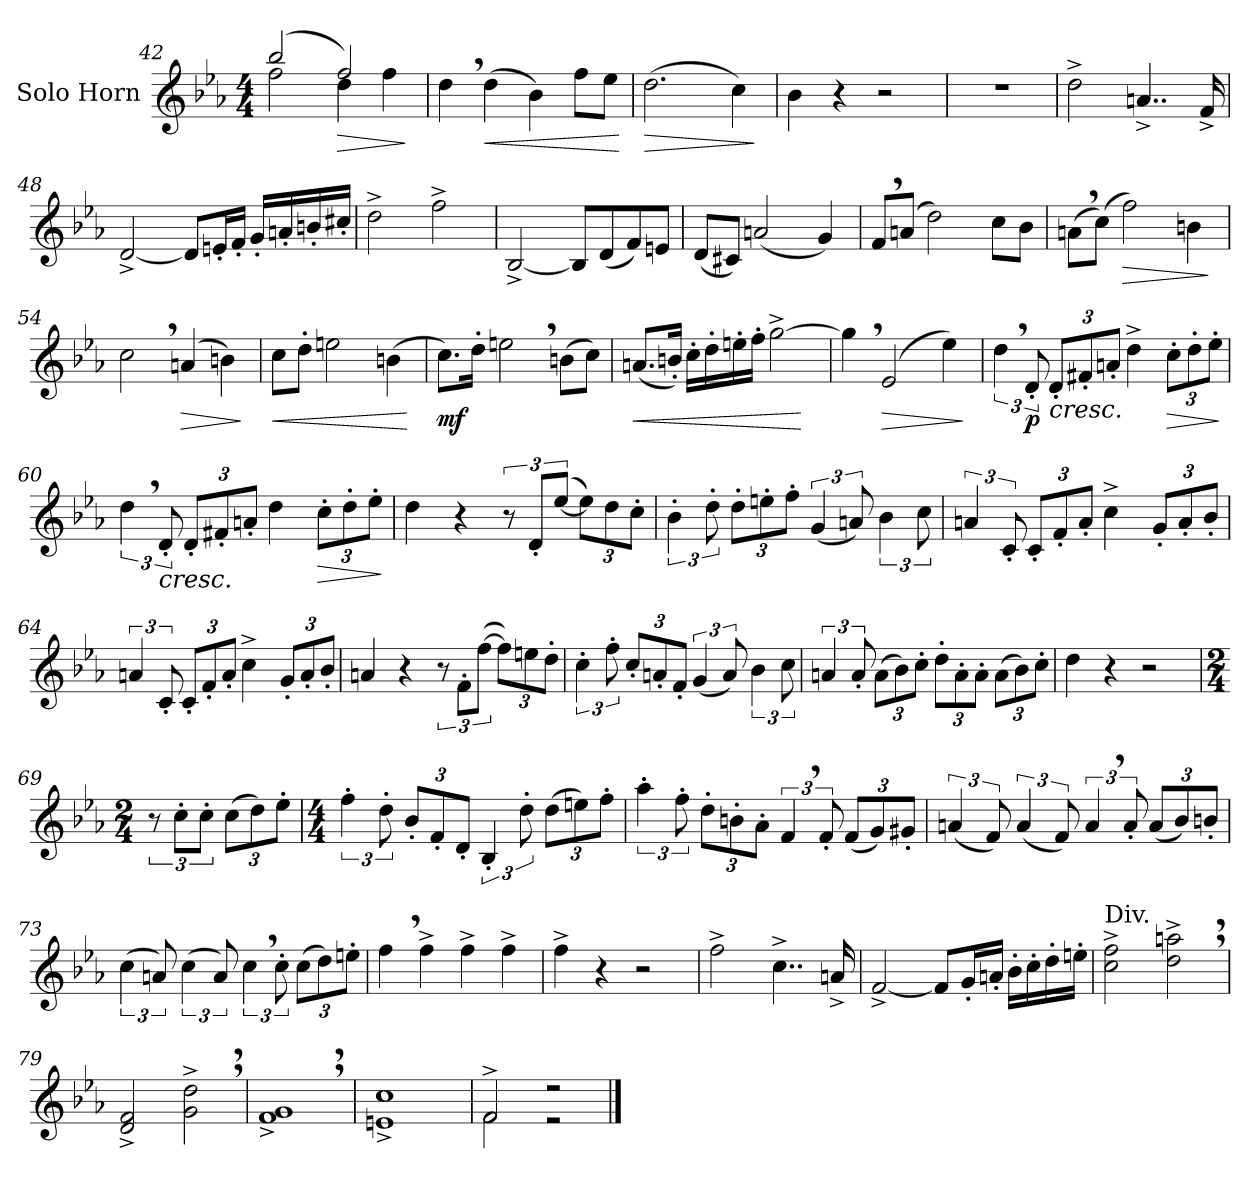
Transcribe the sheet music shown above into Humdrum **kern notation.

**kern	**dynam
*part1	*part1
*staff1	*staff1
*I"Solo Horn	*
*I'Hn.	*
*clefG2	*
*ITrd4c7	*
*k[b-e-a-d-]	*
*M4/4	*
=42	=42
*^	*
(2ee-/	2b-\	.
!	!	!LO:HP:b
2b-/)	4g\	>
.	4b-\	.
*v	*v	*
.	]
=43	=43
4g,\	.
!	!LO:HP:b
(4g\	<
4e-\)	.
8b-\L	.
8a-\J	.
.	[
=44	=44
!	!LO:HP:b
(2.g\	>
4f\)	.
.	]
=45	=45
4e-\	.
4r	.
2r	.
!!LO:LB:g=z
=46	=46
1r	.
=47	=47
!	!LO:DY:b
2g^\	other-dynamics
4..dn^/	.
16B-^/	.
=48	=48
[2G^/	.
8G/L]	.
16An'/L	.
16B-'/JJ	.
16c'/LL	.
16dn'/	.
16en'/	.
16f#X'/JJ	.
=49	=49
2g^\	.
2b-^\	.
=50	=50
[2E-^/	.
8E-/L]	.
(8G/	.
8B-/)	.
8An/J	.
=51	=51
(8G/L	.
8F#X/J)	.
(2dn/	.
4c/)	.
=52	=52
8B-,/L	.
(8dn/J	.
2g\)	.
8f\L	.
8e-\J	.
!!LO:LB:g=z
=53	=53
(8dn,\L	.
(8f\J)	.
!	!LO:HP:b
2b-\)	>
4en\	.
.	]
=54	=54
2f,\	.
!	!LO:HP:b
(4dn/	>
4en\)	.
.	]
=55	=55
!	!LO:HP:b
8f\L	<
8g'\J	.
2an\	.
(4en\	.
.	[
=56	=56
!	!LO:DY:b
8.f\L)	mf
16g'\Jk	.
2an,\	.
(8en\L	.
8f\J)	.
=57	=57
!	!LO:HP:b
(8.dn/L	<
16en'/Jk)	.
16f'\LL	.
16g'\	.
16an'\	.
16b-'\JJ	.
[2cc^\	.
.	[
=58	=58
4cc,\]	.
!	!LO:HP:b
(2A-i/	>
4a-i\)	.
.	]
!!LO:LB:g=z
=59	=59
6g,\	.
!	!LO:DY:b
12G'/	p
*Xbrackettup	*
!	!LO:HP:b
12G'/L	<
12Bn'/	.
12dn'/J	.
4g^\	.
!	!LO:HP:b
12f'\L	>
12g'\	.
12a-'\J	.
.	[ ]
=60	=60
*brackettup	*
6g,\	.
!	!LO:HP:b
12G'/	<
*Xbrackettup	*
12G'/L	.
12Bn'/	.
12dn'/J	.
4g\	.
!	!LO:HP:b
12f'\L	>
12g'\	.
12a-'\J	.
.	[ ]
=61	=61
4g\	.
4r	.
*brackettup	*
12r	.
12G'/L	.
([12a-/J	.
*Xbrackettup	*
12a-\L])	.
12g\	.
12f'\J	.
=62	=62
*brackettup	*
6e-'\	.
12g'\	.
*Xbrackettup	*
12g'\L	.
12an'\	.
12b-'\J	.
*brackettup	*
(6c/	.
12dn/)	.
6e-\	.
12f\	.
!!LO:LB:g=z
=63	=63
6dn/	.
12F'/	.
*Xbrackettup	*
12F'/L	.
12B-'/	.
12d'/J	.
4f^\	.
12c'/L	.
12d'/	.
12e-'/J	.
=64	=64
*brackettup	*
6dn/	.
12F'/	.
*Xbrackettup	*
12F'/L	.
12B-'/	.
12d'/J	.
4f^\	.
12c'/L	.
12d'/	.
12e-'/J	.
=65	=65
4dn/	.
4r	.
*brackettup	*
12r	.
12B-'\L	.
([12b-\J	.
*Xbrackettup	*
12b-\L])	.
12an\	.
12g'\J	.
=66	=66
*brackettup	*
6f'\	.
12b-'\	.
*Xbrackettup	*
12f'/L	.
12dn'/	.
12B-'/J	.
*brackettup	*
(6c/	.
12d/)	.
6e-\	.
12f\	.
!!LO:LB:g=z
=67	=67
6dn/	.
12d'/	.
*Xbrackettup	*
(12d\L	.
12e-\)	.
12f'\J	.
12g'\L	.
12d'\	.
12d'\J	.
(12d\L	.
12e-\)	.
12f'\J	.
=68	=68
4g\	.
4r	.
2r	.
=69	=69
*M2/4	*
*brackettup	*
12r	.
12f'\L	.
12f'\J	.
*Xbrackettup	*
(12f\L	.
12g\)	.
12a-'\J	.
=70	=70
*M4/4	*
*brackettup	*
6b-'\	.
12g'\	.
*Xbrackettup	*
12e-'/L	.
12B-'/	.
12G'/J	.
*brackettup	*
6E-'/	.
12g'\	.
*Xbrackettup	*
(12g\L	.
12an\)	.
12b-'\J	.
!!LO:PB:g=z
=71	=71
*brackettup	*
6dd-'\	.
12b-'\	.
*Xbrackettup	*
12g'\L	.
12en'\	.
12d-'\J	.
*brackettup	*
6B-,/	.
12B-'/	.
*Xbrackettup	*
(12B-/L	.
12c/)	.
12c#X'/J	.
=72	=72
*brackettup	*
(6dn/	.
12B-/)	.
(6d/	.
12B-/)	.
6d,/	.
12d'/	.
*Xbrackettup	*
(12d/L	.
12e-/)	.
12en'/J	.
=73	=73
*brackettup	*
(6f\	.
12dn/)	.
(6f\	.
12d/)	.
6f,\	.
12f'\	.
*Xbrackettup	*
(12f\L	.
12g\)	.
12an'\J	.
=74	=74
4b-,\	.
4b-^\	.
4b-^\	.
4b-^\	.
!!LO:LB:g=z
=75	=75
4b-^\	.
4r	.
2r	.
=76	=76
2b-^\	.
4..f^\	.
16dn^/	.
=77	=77
[2B-^/	.
8B-/L]	.
16c'/L	.
16dn'/JJ	.
16e-'\LL	.
16f'\	.
16g'\	.
16an'\JJ	.
=78	=78
!LO:TX:a:t=Div.	!
2f\^ 2b-\^	.
2g\^, 2ddn\^,	.
=79	=79
2G/^ 2B-/^	.
2c\^, 2g\^,	.
=80	=80
1B-^, 1c^,	.
=81	=81
1An^ 1f^	.
=82	=82
*^	*
2B-^/	2B-\	.
2r	2r	.
*v	*v	*
==	==
*-	*-
